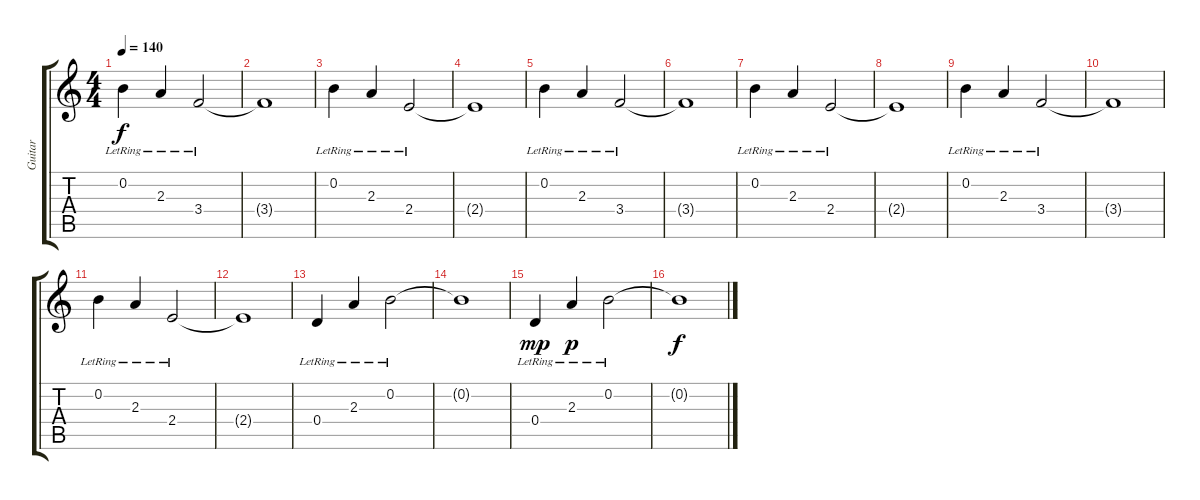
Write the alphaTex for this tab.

\track ("Guitar" "Guitar") {instrument electricguitarjazz}
\staff {score tabs}
\tuning (E4 B3 G3 D3 A2 E2) {hide}
\ts (4 4)
\tempo 140
\clef g2
\ks c
0.2{lr}.4{dy f} 2.3{lr}.4 3.4{lr}.2 |
3.4{t}.1 |
0.2{lr}.4 2.3{lr}.4 2.4{lr}.2 |
2.4{t}.1 |
0.2{lr}.4 2.3{lr}.4 3.4{lr}.2 |
3.4{t}.1 |
0.2{lr}.4 2.3{lr}.4 2.4{lr}.2 |
2.4{t}.1 |
0.2{lr}.4 2.3{lr}.4 3.4{lr}.2 |
3.4{t}.1 |
0.2{lr}.4 2.3{lr}.4 2.4{lr}.2 |
2.4{t}.1 |
0.4{lr}.4 2.3{lr}.4 0.2{lr}.2 |
0.2{t}.1 |
0.4{lr}.4{dy mp} 2.3{lr}.4{dy p} 0.2{lr}.2 |
0.2{t}.1{dy f}
